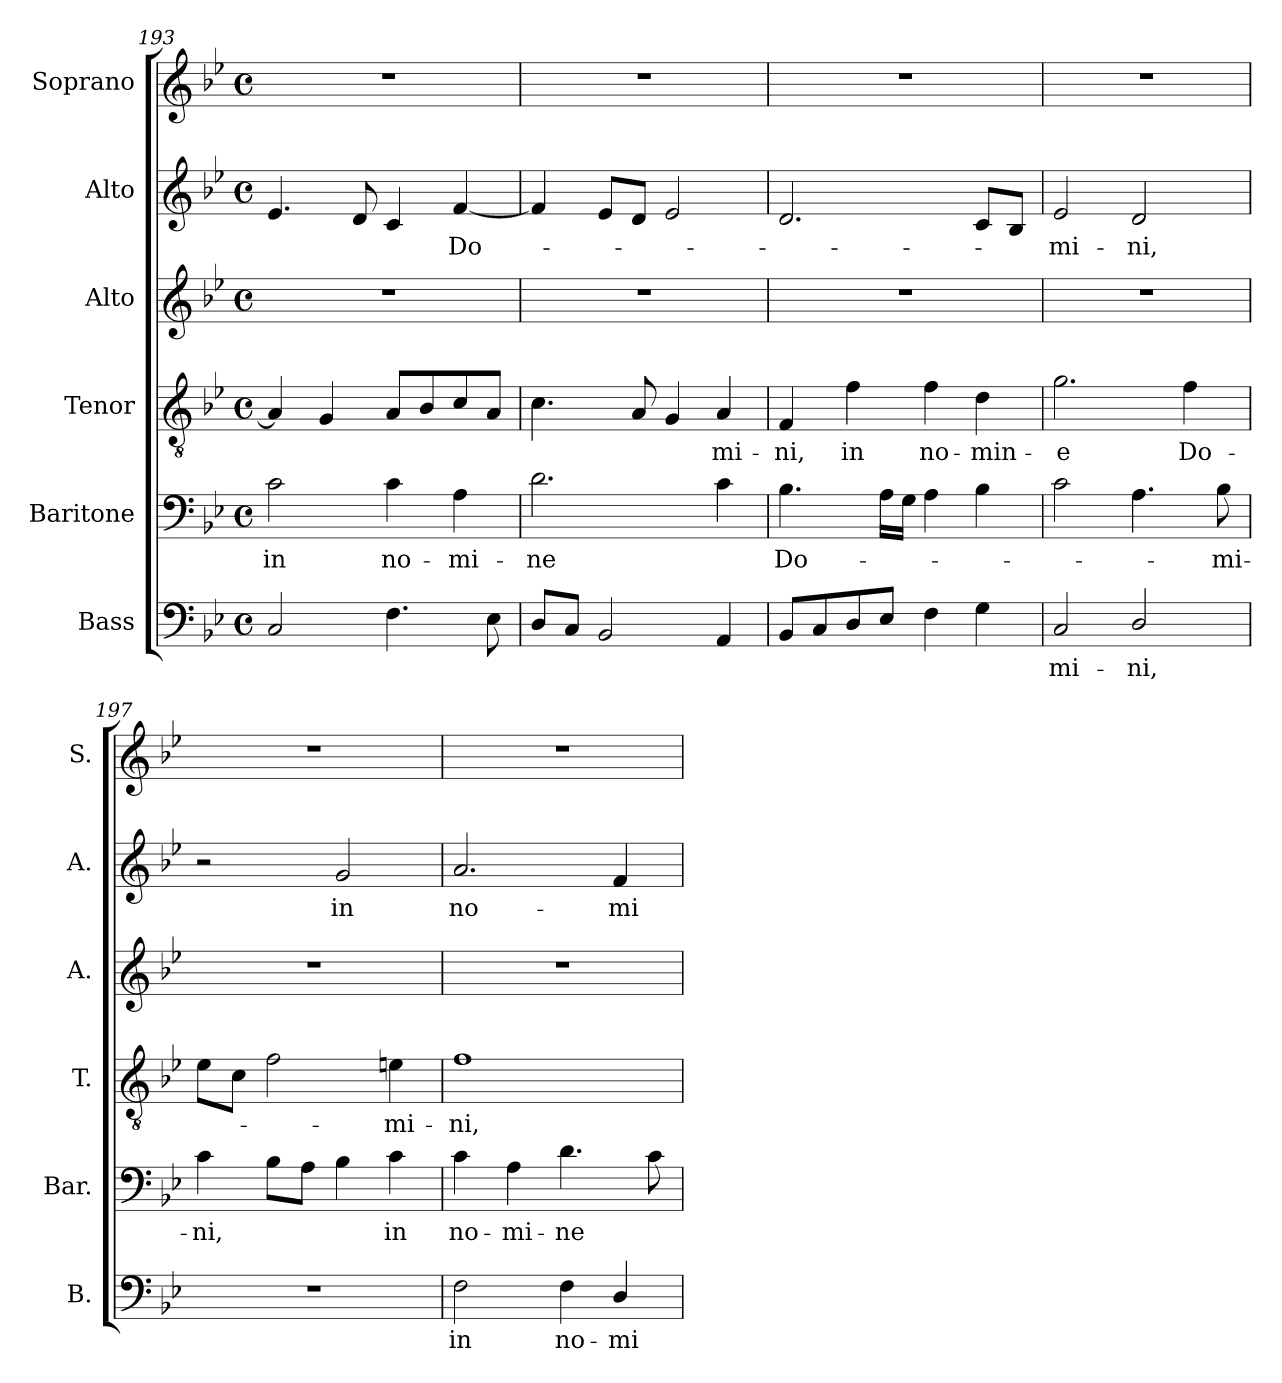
**kern	**text	**kern	**text	**kern	**text	**kern	**kern	**text	**kern
*part6	*part6	*part5	*part5	*part4	*part4	*part3	*part2	*part2	*part1
*staff6	*staff6	*staff5	*staff5	*staff4	*staff4	*staff3	*staff2	*staff2	*staff1
*I"Bass	*	*I"Baritone	*	*I"Tenor	*	*I"Alto	*I"Alto	*	*I"Soprano
*I'B.	*	*I'Bar.	*	*I'T.	*	*I'A.	*I'A.	*	*I'S.
*clefF4	*	*clefF4	*	*clefGv2	*	*clefG2	*clefG2	*	*clefG2
*	*	*	*	*ITrd7c12	*	*	*	*	*
*k[b-e-]	*	*k[b-e-]	*	*k[b-e-]	*	*k[b-e-]	*k[b-e-]	*	*k[b-e-]
*B-:	*	*B-:	*	*B-:	*	*B-:	*B-:	*	*B-:
*M4/4	*	*M4/4	*	*M4/4	*	*M4/4	*M4/4	*	*M4/4
*met(c)	*	*met(c)	*	*met(c)	*	*met(c)	*met(c)	*	*met(c)
=193	=193	=193	=193	=193	=193	=193	=193	=193	=193
!	!	!	!LO:LY:b:color=#000000	!	!	!	!	!	!
2Ci/	.	2ci\	in	4AAi/]	.	1r	4.e-i/	.	1r
.	.	.	.	4GGi/	.	.	.	.	.
.	.	.	.	.	.	.	8di/	.	.
!	!	!	!LO:LY:b:color=#000000	!	!	!	!	!	!
4.Fi\	.	4ci\	no-	8AAi/L	.	.	4ci/	.	.
.	.	.	.	8BB-i/	.	.	.	.	.
!	!	!	!LO:LY:b:color=#000000	!	!	!	!	!	!
!	!	!	!	!	!	!	!	!LO:LY:b:color=#000000	!
.	.	4Ai\	-mi-	8Ci/	.	.	[4fi/	Do-	.
8E-i\	.	.	.	8AAi/J	.	.	.	.	.
=194	=194	=194	=194	=194	=194	=194	=194	=194	=194
!	!	!	!LO:LY:b:color=#000000	!	!	!	!	!	!
8Di/L	.	2.di\	-ne	4.Ci\	.	1r	4fi/]	.	1r
8Ci/J	.	.	.	.	.	.	.	.	.
2BB-i/	.	.	.	.	.	.	8e-i/L	.	.
.	.	.	.	8AAi/	.	.	8di/J	.	.
.	.	.	.	4GGi/	.	.	2e-i/	.	.
!	!	!	!	!	!LO:LY:b:color=#000000	!	!	!	!
4AAi/	.	4ci\	.	4AAi/	-mi-	.	.	.	.
=195	=195	=195	=195	=195	=195	=195	=195	=195	=195
!	!	!	!LO:LY:b:color=#000000	!	!	!	!	!	!
!	!	!	!	!	!LO:LY:b:color=#000000	!	!	!	!
8BB-i/L	.	4.B-i\	Do-	4FFi/	-ni,	1r	2.di/	.	1r
8Ci/	.	.	.	.	.	.	.	.	.
!	!	!	!	!	!LO:LY:b:color=#000000	!	!	!	!
8Di/	.	.	.	4Fi\	in	.	.	.	.
8E-i/J	.	16Ai\LL	.	.	.	.	.	.	.
.	.	16Gi\JJ	.	.	.	.	.	.	.
!	!	!	!	!	!LO:LY:b:color=#000000	!	!	!	!
4Fi\	.	4Ai\	.	4Fi\	no-	.	.	.	.
!	!	!	!	!	!LO:LY:b:color=#000000	!	!	!	!
4Gi\	.	4B-i\	.	4Di\	-min-	.	8ci/L	.	.
.	.	.	.	.	.	.	8B-i/J	.	.
!!LO:LB:g=z
=196	=196	=196	=196	=196	=196	=196	=196	=196	=196
!	!LO:LY:b:color=#000000	!	!	!	!	!	!	!	!
!	!	!	!	!	!LO:LY:b:color=#000000	!	!	!	!
!	!	!	!	!	!	!	!	!LO:LY:b:color=#000000	!
2Ci/	-mi-	2ci\	.	2.Gi\	-e	1r	2e-i/	-mi-	1r
!	!LO:LY:b:color=#000000	!	!	!	!	!	!	!	!
!	!	!	!	!	!	!	!	!LO:LY:b:color=#000000	!
2Di/	-ni,	4.Ai\	.	.	.	.	2di/	-ni,	.
!	!	!	!	!	!LO:LY:b:color=#000000	!	!	!	!
.	.	.	.	4Fi\	Do-	.	.	.	.
!	!	!	!LO:LY:b:color=#000000	!	!	!	!	!	!
.	.	8B-i\	-mi-	.	.	.	.	.	.
=197	=197	=197	=197	=197	=197	=197	=197	=197	=197
!	!	!	!LO:LY:b:color=#000000	!	!	!	!	!	!
1r	.	4ci\	-ni,	8E-i\L	.	1r	2r	.	1r
.	.	.	.	8Ci\J	.	.	.	.	.
.	.	8B-i\L	.	2Fi\	.	.	.	.	.
.	.	8Ai\J	.	.	.	.	.	.	.
!	!	!	!	!	!	!	!	!LO:LY:b:color=#000000	!
.	.	4B-i\	.	.	.	.	2gi/	in	.
!	!	!	!LO:LY:b:color=#000000	!	!	!	!	!	!
!	!	!	!	!	!LO:LY:b:color=#000000	!	!	!	!
.	.	4ci\	in	4Ei\	-mi-	.	.	.	.
=198	=198	=198	=198	=198	=198	=198	=198	=198	=198
!	!LO:LY:b:color=#000000	!	!	!	!	!	!	!	!
!	!	!	!LO:LY:b:color=#000000	!	!	!	!	!	!
!	!	!	!	!	!LO:LY:b:color=#000000	!	!	!	!
!	!	!	!	!	!	!	!	!LO:LY:b:color=#000000	!
2Fi\	in	4ci\	no-	1Fi	-ni,	1r	2.ai/	no-	1r
!	!	!	!LO:LY:b:color=#000000	!	!	!	!	!	!
.	.	4Ai\	-mi-	.	.	.	.	.	.
!	!LO:LY:b:color=#000000	!	!	!	!	!	!	!	!
!	!	!	!LO:LY:b:color=#000000	!	!	!	!	!	!
4Fi\	no-	4.di\	-ne	.	.	.	.	.	.
!	!LO:LY:b:color=#000000	!	!	!	!	!	!	!	!
!	!	!	!	!	!	!	!	!LO:LY:b:color=#000000	!
4Di/	-mi-	.	.	.	.	.	4fi/	-mi-	.
.	.	8ci\	.	.	.	.	.	.	.
=	=	=	=	=	=	=	=	=	=
*-	*-	*-	*-	*-	*-	*-	*-	*-	*-
